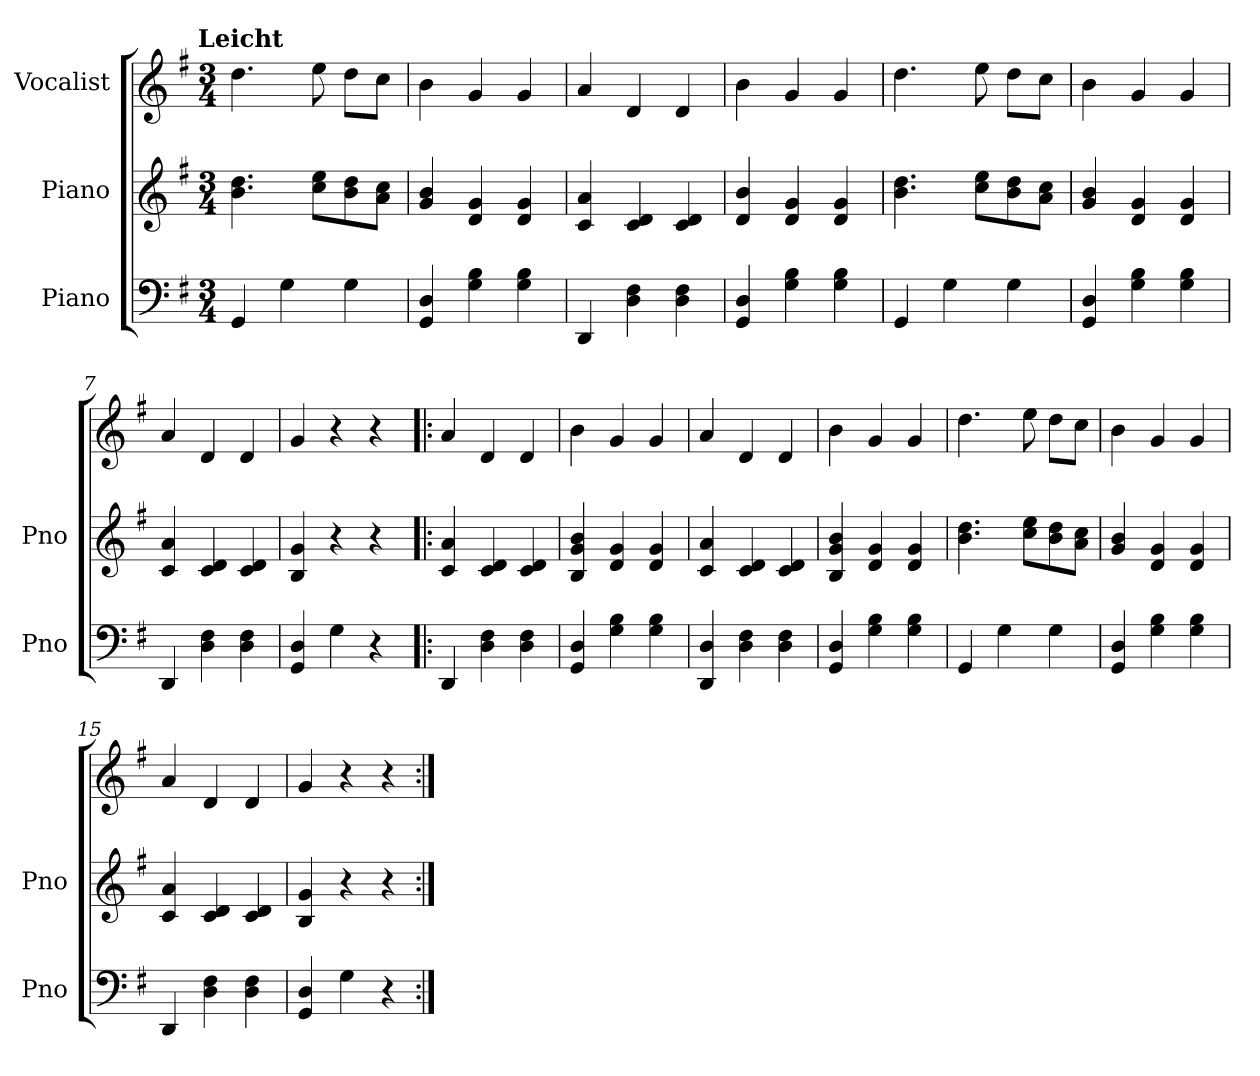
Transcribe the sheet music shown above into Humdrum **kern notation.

**kern	**kern	**kern
*part3	*part2	*part1
*staff3	*staff2	*staff1
*I"Piano	*I"Piano	*I"Vocalist
*I'Pno	*I'Pno	*
*clefF4	*clefG2	*clefG2
*k[f#]	*k[f#]	*k[f#]
*G:	*G:	*G:
!!LO:TX:omd:t=Leicht
*M3/4	*M3/4	*M3/4
*MM116	*MM116	*MM116
=1	=1	=1
4GG	4.b 4.dd	4.dd
4G	.	.
.	8cc 8eeL	8ee
4G	8b 8dd	8dd\L
.	8a 8ccJ	8cc\J
=2	=2	=2
4GG 4D	4g 4b	4b
4G 4B	4d 4g	4g
4G 4B	4d 4g	4g
=3	=3	=3
4DD	4c 4a	4a
4D 4F#	4c 4d	4d
4D 4F#	4c 4d	4d
=4	=4	=4
4GG 4D	4d 4b	4b
4G 4B	4d 4g	4g
4G 4B	4d 4g	4g
=5	=5	=5
4GG	4.b 4.dd	4.dd
4G	.	.
.	8cc 8eeL	8ee
4G	8b 8dd	8dd\L
.	8a 8ccJ	8cc\J
=6	=6	=6
4GG 4D	4g 4b	4b
4G 4B	4d 4g	4g
4G 4B	4d 4g	4g
=7	=7	=7
4DD	4c 4a	4a
4D 4F#	4c 4d	4d
4D 4F#	4c 4d	4d
=8	=8	=8
4GG 4D	4B 4g	4g
4G	4r	4r
4r	4r	4r
=9!|:	=9!|:	=9!|:
4DD	4c 4a	4a
4D 4F#	4c 4d	4d
4D 4F#	4c 4d	4d
=10	=10	=10
4GG 4D	4B 4g 4b	4b
4G 4B	4d 4g	4g
4G 4B	4d 4g	4g
=11	=11	=11
4DD 4D	4c 4a	4a
4D 4F#	4c 4d	4d
4D 4F#	4c 4d	4d
=12	=12	=12
4GG 4D	4B 4g 4b	4b
4G 4B	4d 4g	4g
4G 4B	4d 4g	4g
=13	=13	=13
4GG	4.b 4.dd	4.dd
4G	.	.
.	8cc 8eeL	8ee
4G	8b 8dd	8dd\L
.	8a 8ccJ	8cc\J
=14	=14	=14
4GG 4D	4g 4b	4b
4G 4B	4d 4g	4g
4G 4B	4d 4g	4g
=15	=15	=15
4DD	4c 4a	4a
4D 4F#	4c 4d	4d
4D 4F#	4c 4d	4d
=16	=16	=16
4GG 4D	4B 4g	4g
4G	4r	4r
4r	4r	4r
=:|!	=:|!	=:|!
*-	*-	*-
